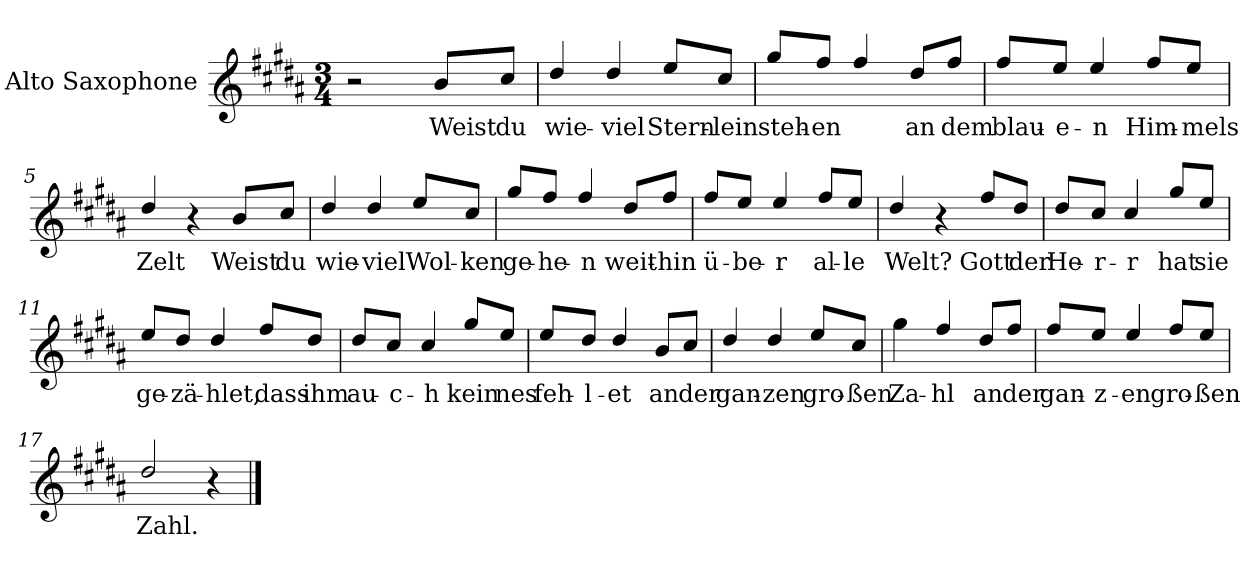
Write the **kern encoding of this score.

**kern	**text
*part1	*part1
*staff1	*staff1
*I"Alto Saxophone	*
*I'A Sax	*
*clefG2	*
*ITrd5c9	*
*k[f#c#]	*
*D:	*
*M3/4	*
=1	=1
2r	.
8d/L	Weist
8e/J	du
=2	=2
4f#/	wie-
4f#/	viel
8g/L	Stern-
8e/J	-lein
=3	=3
8b/L	steh-
8a/J	-en
4a/	.
8f#/L	an
8a/J	dem
!!LO:LB:g=z
=4	=4
8a/L	blau-
8g/J	e-
4g/	-n
8a/L	Him-
8g/J	-mels
=5	=5
4f#/	Zelt
4r	.
8d/L	Weist
8e/J	du
=6	=6
4f#/	wie-
4f#/	viel
8g/L	Wol-
8e/J	-ken
=7	=7
8b/L	ge-
8a/J	he-
4a/	-n
8f#/L	weit-
8a/J	-hin
!!LO:LB:g=z
=8	=8
8a/L	ü-
8g/J	-be-
4g/	-r
8a/L	al-
8g/J	-le
=9	=9
4f#/	Welt?
4r	.
8a/L	Gott
8f#/J	der
=10	=10
8f#/L	He-
8e/J	r-
4e/	-r
8b/L	hat
8g/J	sie
=11	=11
8g/L	ge-
8f#/J	-zä-
4f#/	-hlet,
8a/L	dass
8f#/J	ihm
!!LO:LB:g=z
=12	=12
8f#/L	au-
8e/J	-c-
4e/	-h
8b/L	kein
8g/J	nes
=13	=13
8g/L	feh-
8f#/J	l-
4f#/	-et
8d/L	an
8e/J	der
=14	=14
4f#/	gan-
4f#/	-zen
8g/L	gro-
8e/J	-ßen
=15	=15
4b\	Za-
4a/	-hl
8f#/L	an
8a/J	der
!!LO:LB:g=z
=16	=16
8a/L	gan-
8g/J	z-
4g/	-en
8a/L	gro-
8g/J	-ßen
=17	=17
2f#/	Zahl.
4r	.
==	==
*-	*-
